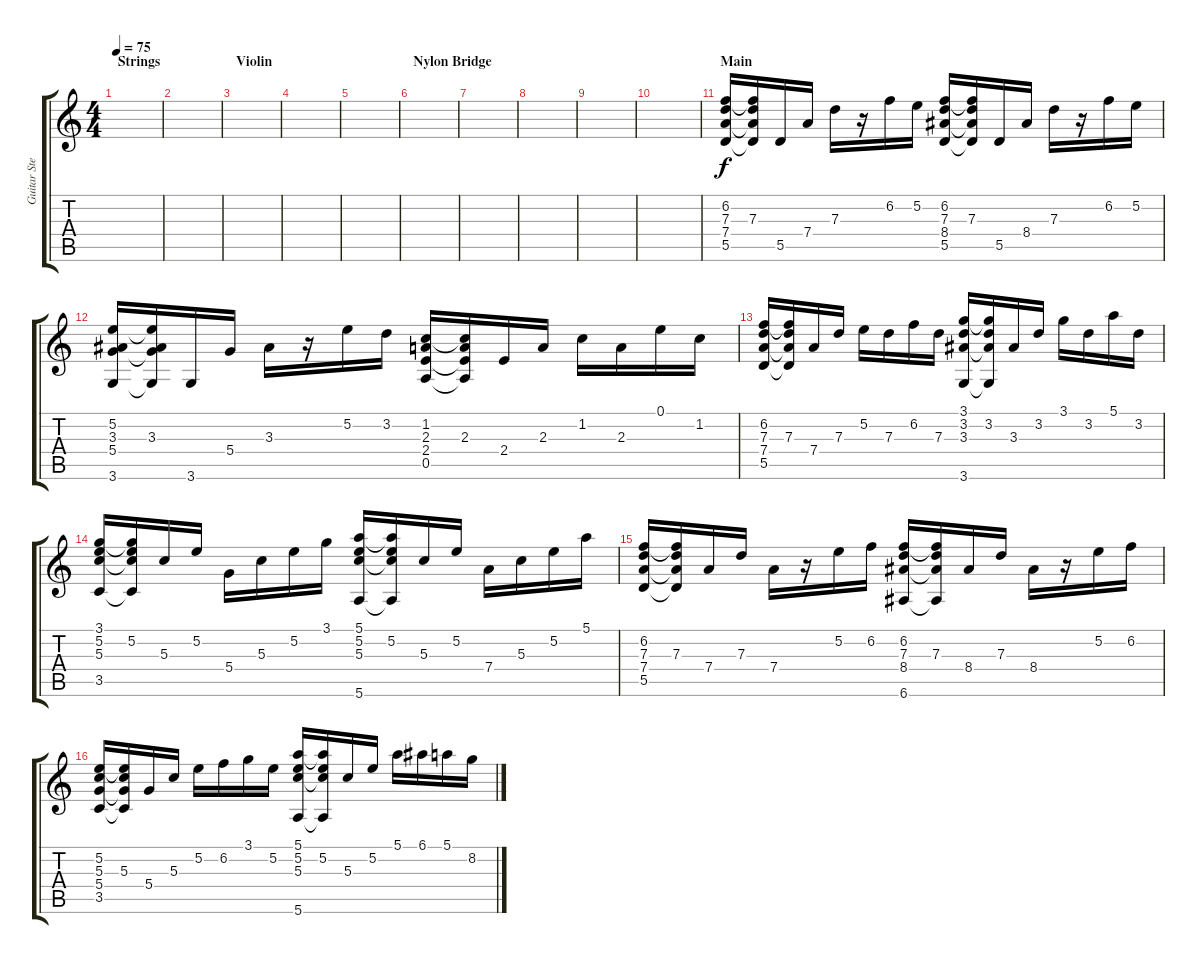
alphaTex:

\track ("Guitar Steel" "Guitar Ste") {instrument acousticguitarsteel}
\staff {score tabs}
\tuning (E4 B3 G3 D3 A2 E2) {hide}
\ts (4 4)
\section ("" "Strings")
\tempo 75
\clef g2
\ks c
|
|
\section ("" "Violin")
|
|
|
\section ("" "Nylon Bridge")
|
|
|
|
|
\section ("" "Main")
(6.2 7.3 7.4 5.5).16{volume 11} (6.2{t} 7.3 7.4{t} 5.5{t}).16 5.5.16 7.4.16 7.3.16 r.16 6.2.16 5.2.16 (6.2 7.3 8.4 5.5).16 (6.2{t} 7.3 8.4{t} 5.5{t}).16 5.5.16 8.4.16 7.3.16 r.16 6.2.16 5.2.16 |
(5.2 3.3 5.4 3.6).16{volume 11} (5.2{t} 3.3 5.4{t} 3.6{t}).16 3.6.16 5.4.16 3.3.16 r.16 5.2.16 3.2.16 (1.2 2.3 2.4 0.5).16 (1.2{t} 2.3 2.4{t} 0.5{t}).16 2.4.16 2.3.16 1.2.16 2.3.16 0.1.16 1.2.16 |
(6.2 7.3 7.4 5.5).16{volume 11} (6.2{t} 7.3 7.4{t} 5.5{t}).16 7.4.16 7.3.16 5.2.16 7.3.16 6.2.16 7.3.16 (3.1 3.2 3.3 3.6).16 (3.1{t} 3.2 3.3{t} 3.6{t}).16 3.3.16 3.2.16 3.1.16 3.2.16 5.1.16 3.2.16 |
(3.1 5.2 5.3 3.5).16{volume 11} (3.1{t} 5.2 5.3{t} 3.5{t}).16 5.3.16 5.2.16 5.4.16 5.3.16 5.2.16 3.1.16 (5.1 5.2 5.3 5.6).16 (5.1{t} 5.2 5.3{t} 5.6{t}).16 5.3.16 5.2.16 7.4.16 5.3.16 5.2.16 5.1.16 |
(6.2 7.3 7.4 5.5).16{volume 11} (6.2{t} 7.3 7.4{t} 5.5{t}).16 7.4.16 7.3.16 7.4.16 r.16 5.2.16 6.2.16 (6.2 7.3 8.4 6.6).16 (6.2{t} 7.3 8.4{t} 6.6{t}).16 8.4.16 7.3.16 8.4.16 r.16 5.2.16 6.2.16 |
(5.2 5.3 5.4 3.5).16{volume 11} (5.2{t} 5.3 5.4{t} 3.5{t}).16 5.4.16 5.3.16 5.2.16 6.2.16 3.1.16 5.2.16 (5.1 5.2 5.3 5.6).16 (5.1{t} 5.2 5.3{t} 5.6{t}).16 5.3.16 5.2.16 5.1.16 6.1.16 5.1.16 8.2.16
